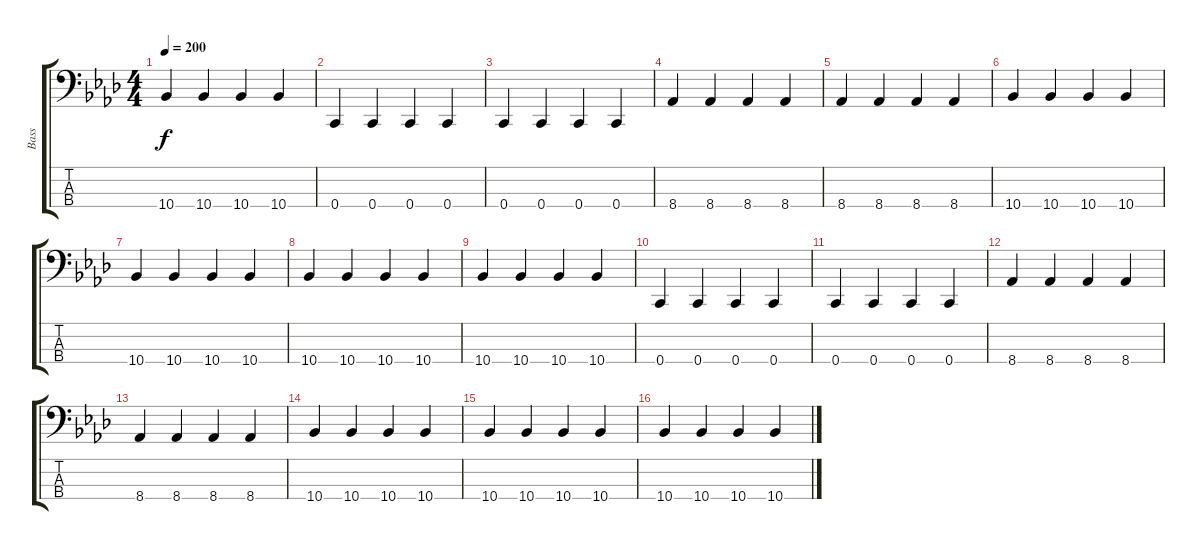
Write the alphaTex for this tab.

\track ("Bass" "Bass") {instrument electricbassfinger}
\staff {score tabs}
\tuning (F2 C2 G1 C1) {hide}
\ts (4 4)
\tempo 200
\clef f4
\ks fminor
10.4.4{dy f} 10.4.4 10.4.4 10.4.4 |
0.4.4 0.4.4 0.4.4 0.4.4 |
0.4.4 0.4.4 0.4.4 0.4.4 |
8.4.4 8.4.4 8.4.4 8.4.4 |
8.4.4 8.4.4 8.4.4 8.4.4 |
10.4.4 10.4.4 10.4.4 10.4.4 |
10.4.4 10.4.4 10.4.4 10.4.4 |
10.4.4 10.4.4 10.4.4 10.4.4 |
10.4.4 10.4.4 10.4.4 10.4.4 |
0.4.4 0.4.4 0.4.4 0.4.4 |
0.4.4 0.4.4 0.4.4 0.4.4 |
8.4.4 8.4.4 8.4.4 8.4.4 |
8.4.4 8.4.4 8.4.4 8.4.4 |
10.4.4 10.4.4 10.4.4 10.4.4 |
10.4.4 10.4.4 10.4.4 10.4.4 |
10.4.4 10.4.4 10.4.4 10.4.4
